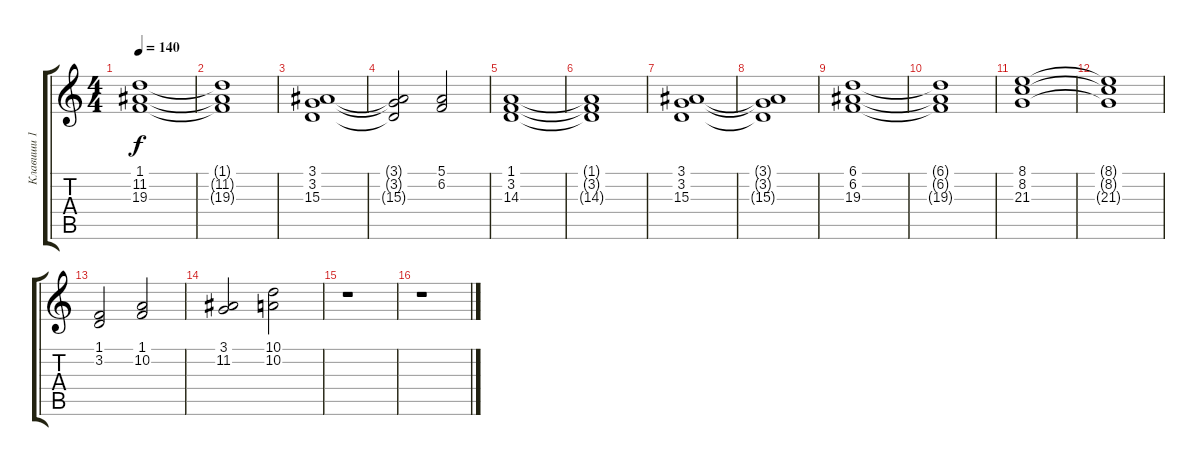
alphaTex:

\track ("Клавиши 1" "Клавиши 1") {instrument choiraahs}
\staff {score tabs}
\tuning (E4 B3 G3 D3 A2 E2) {hide}
\ts (4 4)
\tempo 140
\clef g2
\ks c
(1.1 11.2 19.3).1{dy f} |
(1.1{t} 11.2{t} 19.3{t}).1 |
(3.1 3.2 15.3).1 |
(3.1{t} 3.2{t} 15.3{t}).2 (5.1 6.2).2 |
(1.1 3.2 14.3).1 |
(1.1{t} 3.2{t} 14.3{t}).1 |
(3.1 3.2 15.3).1 |
(3.1{t} 3.2{t} 15.3{t}).1 |
(6.1 6.2 19.3).1 |
(6.1{t} 6.2{t} 19.3{t}).1 |
(8.1 8.2 21.3).1 |
(8.1{t} 8.2{t} 21.3{t}).1 |
(1.1 3.2).2 (1.1 10.2).2 |
(3.1 11.2).2 (10.1 10.2).2 |
r.1 |
r.1
